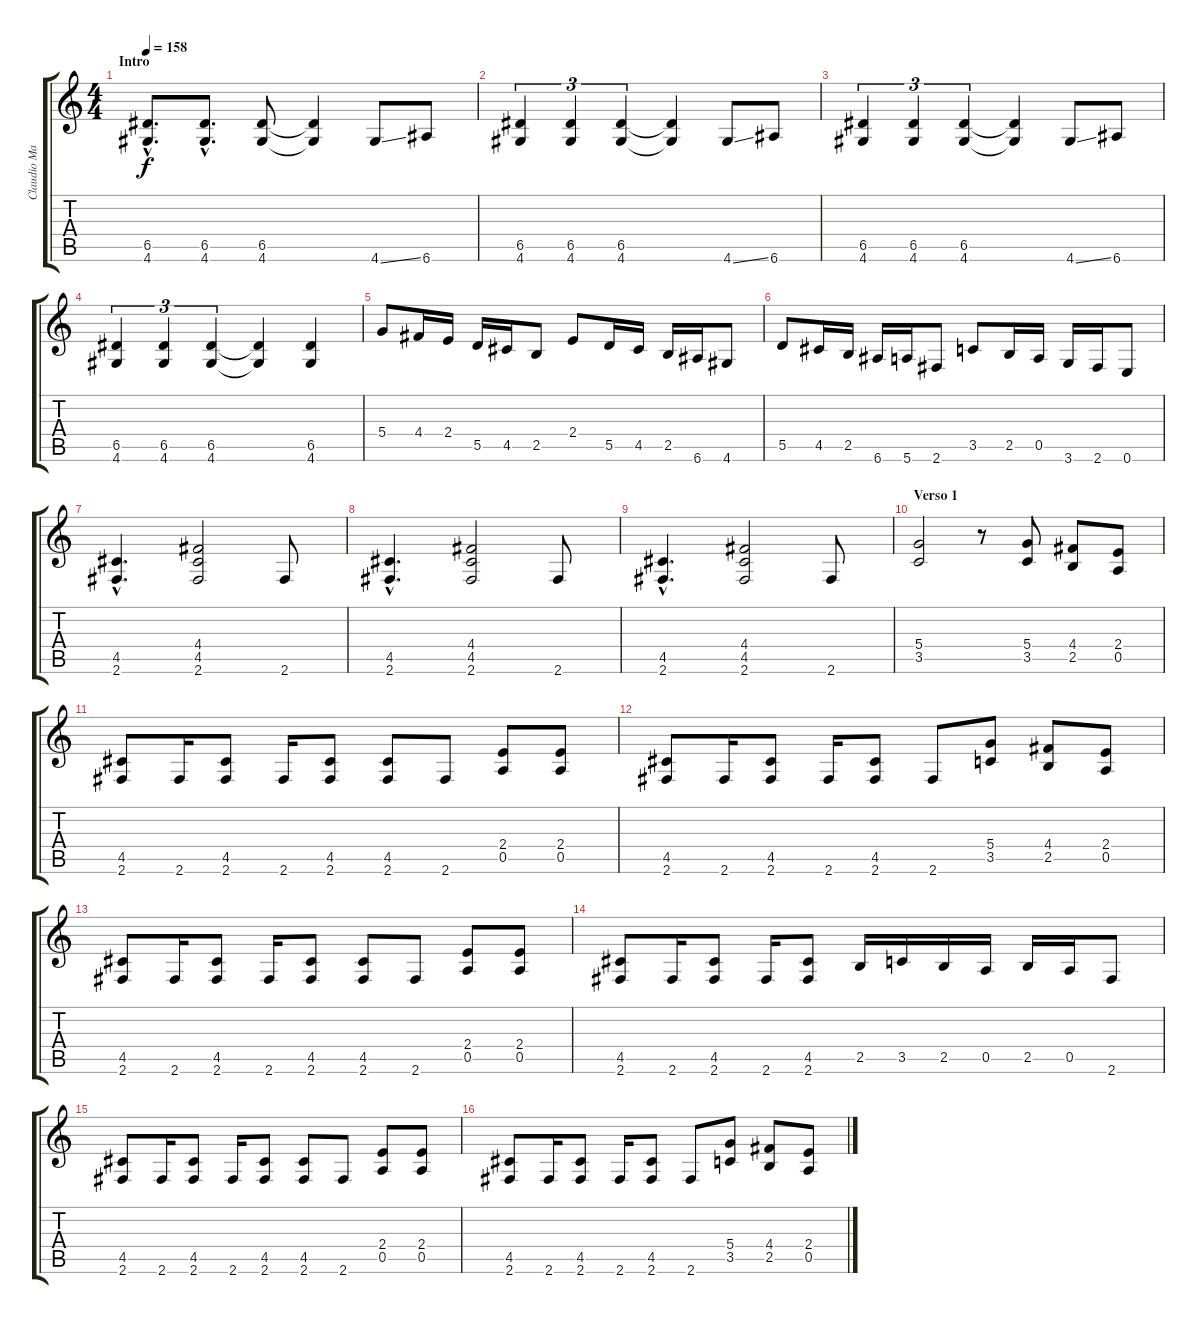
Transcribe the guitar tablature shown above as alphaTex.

\track ("Claudio Marciello (Gtr 1)" "Claudio Ma") {instrument distortionguitar}
\staff {score tabs}
\tuning (E4 B3 G3 D3 A2 E2) {hide}
\ts (4 4)
\section ("" "Intro")
\tempo 158
\clef g2
\ks c
(6.5{hac} 4.6{hac}).8{d dy f instrument distortionguitar} (6.5{hac} 4.6{hac}).8{d} (6.5 4.6).8 (6.5{t} 4.6{t}).4 4.6{ss}.8 6.6.8 |
(6.5 4.6).4{tu (3 2)} (6.5 4.6).4{tu (3 2)} (6.5 4.6).4{tu (3 2)} (6.5{t} 4.6{t}).4 4.6{ss}.8 6.6.8 |
(6.5 4.6).4{tu (3 2)} (6.5 4.6).4{tu (3 2)} (6.5 4.6).4{tu (3 2)} (6.5{t} 4.6{t}).4 4.6{ss}.8 6.6.8 |
(6.5 4.6).4{tu (3 2)} (6.5 4.6).4{tu (3 2)} (6.5 4.6).4{tu (3 2)} (6.5{t} 4.6{t}).4 (6.5 4.6).4 |
5.4.8 4.4.16 2.4.16 5.5.16 4.5.16 2.5.8 2.4.8 5.5.16 4.5.16 2.5.16 6.6.16 4.6.8 |
5.5.8 4.5.16 2.5.16 6.6.16 5.6.16 2.6.8 3.5.8 2.5.16 0.5.16 3.6.16 2.6.16 0.6.8 |
(4.5{hac} 2.6{hac}).4{d} (4.4 4.5 2.6).2 2.6.8 |
(4.5{hac} 2.6{hac}).4{d} (4.4 4.5 2.6).2 2.6.8 |
(4.5{hac} 2.6{hac}).4{d} (4.4 4.5 2.6).2 2.6.8 |
\section ("" "Verso 1")
(5.4 3.5).2 r.8 (5.4 3.5).8 (4.4 2.5).8 (2.4 0.5).8 |
(4.5 2.6).8 2.6.16 (4.5 2.6).8 2.6.16 (4.5 2.6).8 (4.5 2.6).8 2.6.8 (2.4 0.5).8 (2.4 0.5).8 |
(4.5 2.6).8 2.6.16 (4.5 2.6).8 2.6.16 (4.5 2.6).8 2.6.8 (5.4 3.5).8 (4.4 2.5).8 (2.4 0.5).8 |
(4.5 2.6).8 2.6.16 (4.5 2.6).8 2.6.16 (4.5 2.6).8 (4.5 2.6).8 2.6.8 (2.4 0.5).8 (2.4 0.5).8 |
(4.5 2.6).8 2.6.16 (4.5 2.6).8 2.6.16 (4.5 2.6).8 2.5.16 3.5.16 2.5.16 0.5.16 2.5.16 0.5.16 2.6.8 |
(4.5 2.6).8 2.6.16 (4.5 2.6).8 2.6.16 (4.5 2.6).8 (4.5 2.6).8 2.6.8 (2.4 0.5).8 (2.4 0.5).8 |
(4.5 2.6).8 2.6.16 (4.5 2.6).8 2.6.16 (4.5 2.6).8 2.6.8 (5.4 3.5).8 (4.4 2.5).8 (2.4 0.5).8
